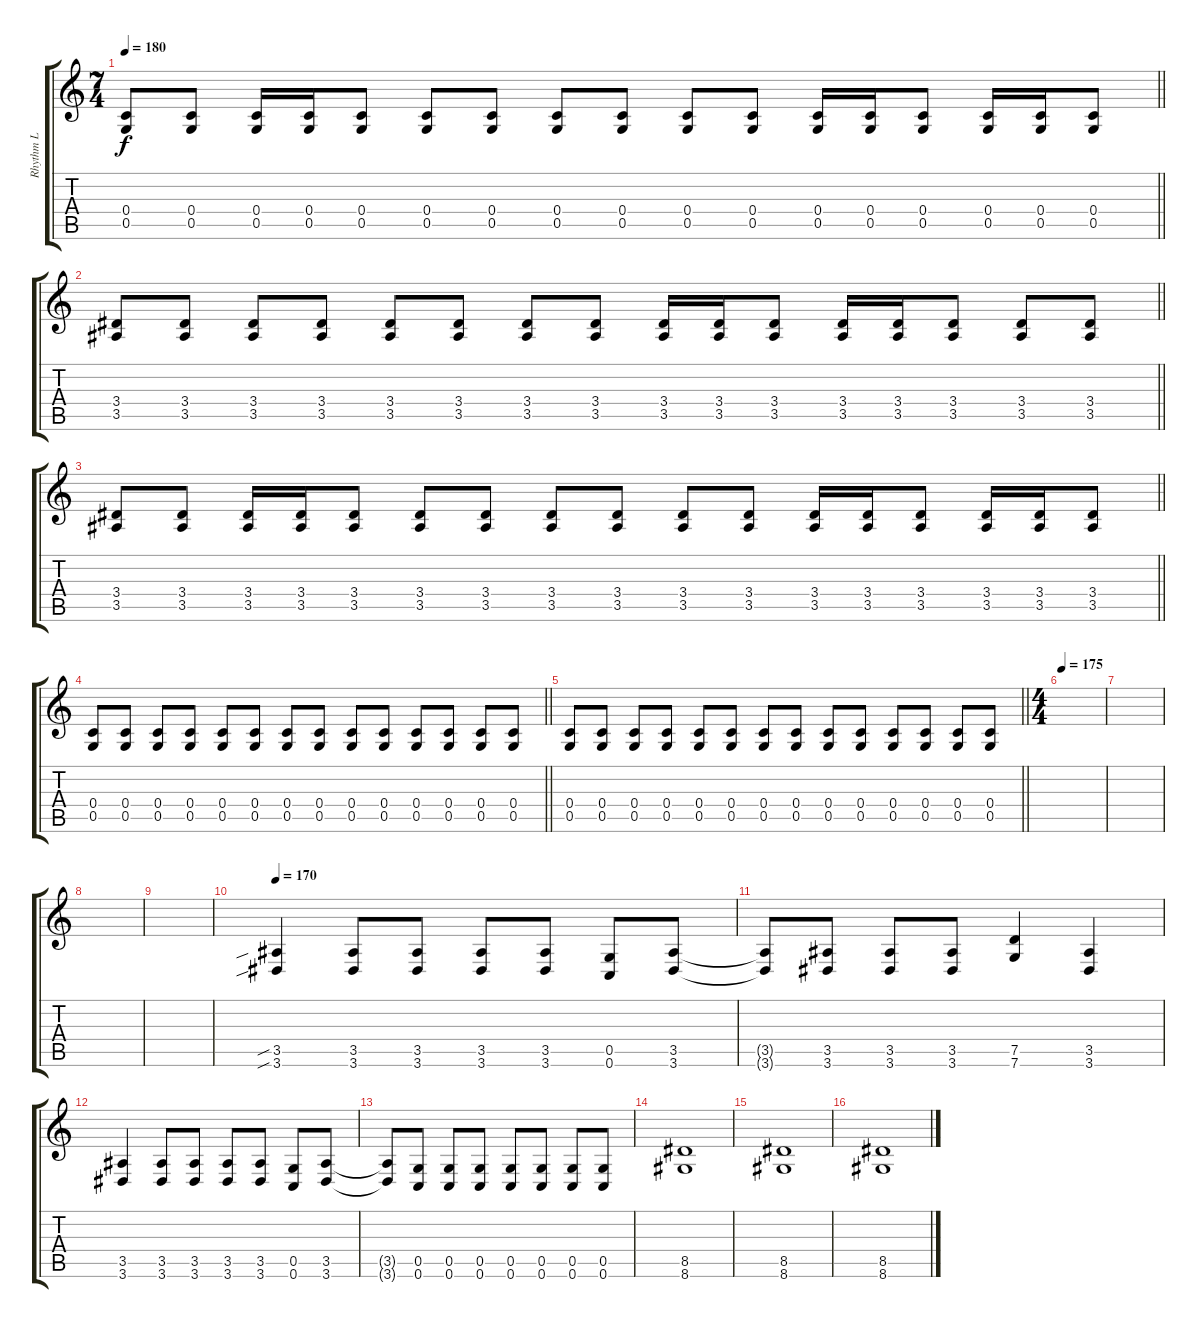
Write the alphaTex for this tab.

\track ("Rhythm L" "Rhythm L") {instrument distortionguitar}
\staff {score tabs}
\tuning (D4 A3 F3 C3 G2 C2) {hide}
\ts (7 4)
\tempo 180
\clef g2
\barLineRight lightlight
\ks c
(0.4 0.5).8{dy f} (0.4 0.5).8 (0.4 0.5).16 (0.4 0.5).16 (0.4 0.5).8 (0.4 0.5).8 (0.4 0.5).8 (0.4 0.5).8 (0.4 0.5).8 (0.4 0.5).8 (0.4 0.5).8 (0.4 0.5).16 (0.4 0.5).16 (0.4 0.5).8 (0.4 0.5).16 (0.4 0.5).16 (0.4 0.5).8 |
\barLineRight lightlight
(3.4 3.5).8 (3.4 3.5).8 (3.4 3.5).8 (3.4 3.5).8 (3.4 3.5).8 (3.4 3.5).8 (3.4 3.5).8 (3.4 3.5).8 (3.4 3.5).16 (3.4 3.5).16 (3.4 3.5).8 (3.4 3.5).16 (3.4 3.5).16 (3.4 3.5).8 (3.4 3.5).8 (3.4 3.5).8 |
\barLineRight lightlight
(3.4 3.5).8 (3.4 3.5).8 (3.4 3.5).16 (3.4 3.5).16 (3.4 3.5).8 (3.4 3.5).8 (3.4 3.5).8 (3.4 3.5).8 (3.4 3.5).8 (3.4 3.5).8 (3.4 3.5).8 (3.4 3.5).16 (3.4 3.5).16 (3.4 3.5).8 (3.4 3.5).16 (3.4 3.5).16 (3.4 3.5).8 |
\barLineRight lightlight
(0.4 0.5).8 (0.4 0.5).8 (0.4 0.5).8 (0.4 0.5).8 (0.4 0.5).8 (0.4 0.5).8 (0.4 0.5).8 (0.4 0.5).8 (0.4 0.5).8 (0.4 0.5).8 (0.4 0.5).8 (0.4 0.5).8 (0.4 0.5).8 (0.4 0.5).8 |
\barLineRight lightlight
(0.4 0.5).8 (0.4 0.5).8 (0.4 0.5).8 (0.4 0.5).8 (0.4 0.5).8 (0.4 0.5).8 (0.4 0.5).8 (0.4 0.5).8 (0.4 0.5).8 (0.4 0.5).8 (0.4 0.5).8 (0.4 0.5).8 (0.4 0.5).8 (0.4 0.5).8 |
\ts (4 4)
\tempo 175
|
|
|
|
\tempo 170
(3.5{sib} 3.6{sib}).4{volume 13} (3.5 3.6).8 (3.5 3.6).8 (3.5 3.6).8 (3.5 3.6).8 (0.5 0.6).8 (3.5 3.6).8 |
(3.5{t} 3.6{t}).8 (3.5 3.6).8 (3.5 3.6).8 (3.5 3.6).8 (7.5 7.6).4 (3.5 3.6).4 |
(3.5 3.6).4 (3.5 3.6).8 (3.5 3.6).8 (3.5 3.6).8 (3.5 3.6).8 (0.5 0.6).8 (3.5 3.6).8 |
(3.5{t} 3.6{t}).8 (0.5 0.6).8 (0.5 0.6).8 (0.5 0.6).8 (0.5 0.6).8 (0.5 0.6).8 (0.5 0.6).8 (0.5 0.6).8 |
(8.5 8.6).1 |
(8.5 8.6).1 |
(8.5 8.6).1
